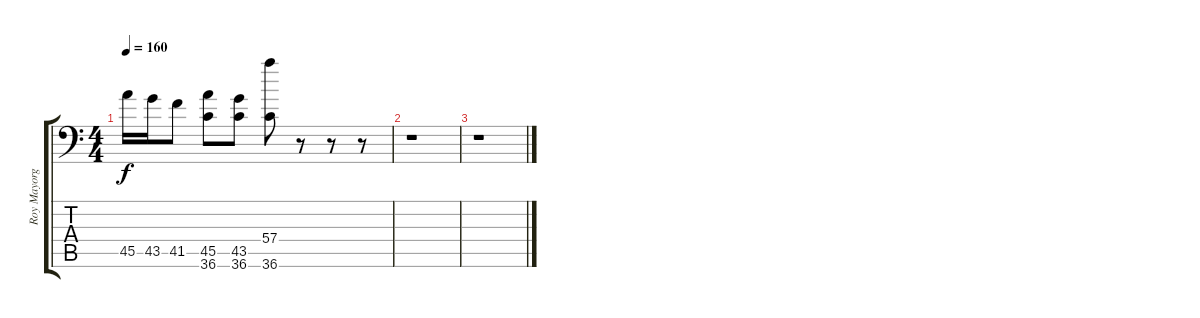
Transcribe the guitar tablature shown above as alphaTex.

\track ("Roy Mayorga" "Roy Mayorg") {instrument acousticgrandpiano}
\staff {score tabs}
\tuning (C-1 C-1 C-1 C-1 C-1 C-1) {hide}
\ts (4 4)
\tempo 160
\clef f4
\ks c
45.5.16{dy f} 43.5.16 41.5.8 (45.5 36.6).8 (43.5 36.6).8 (57.4 36.6).8 r.8 r.8 r.8 |
r.1 |
r.1
